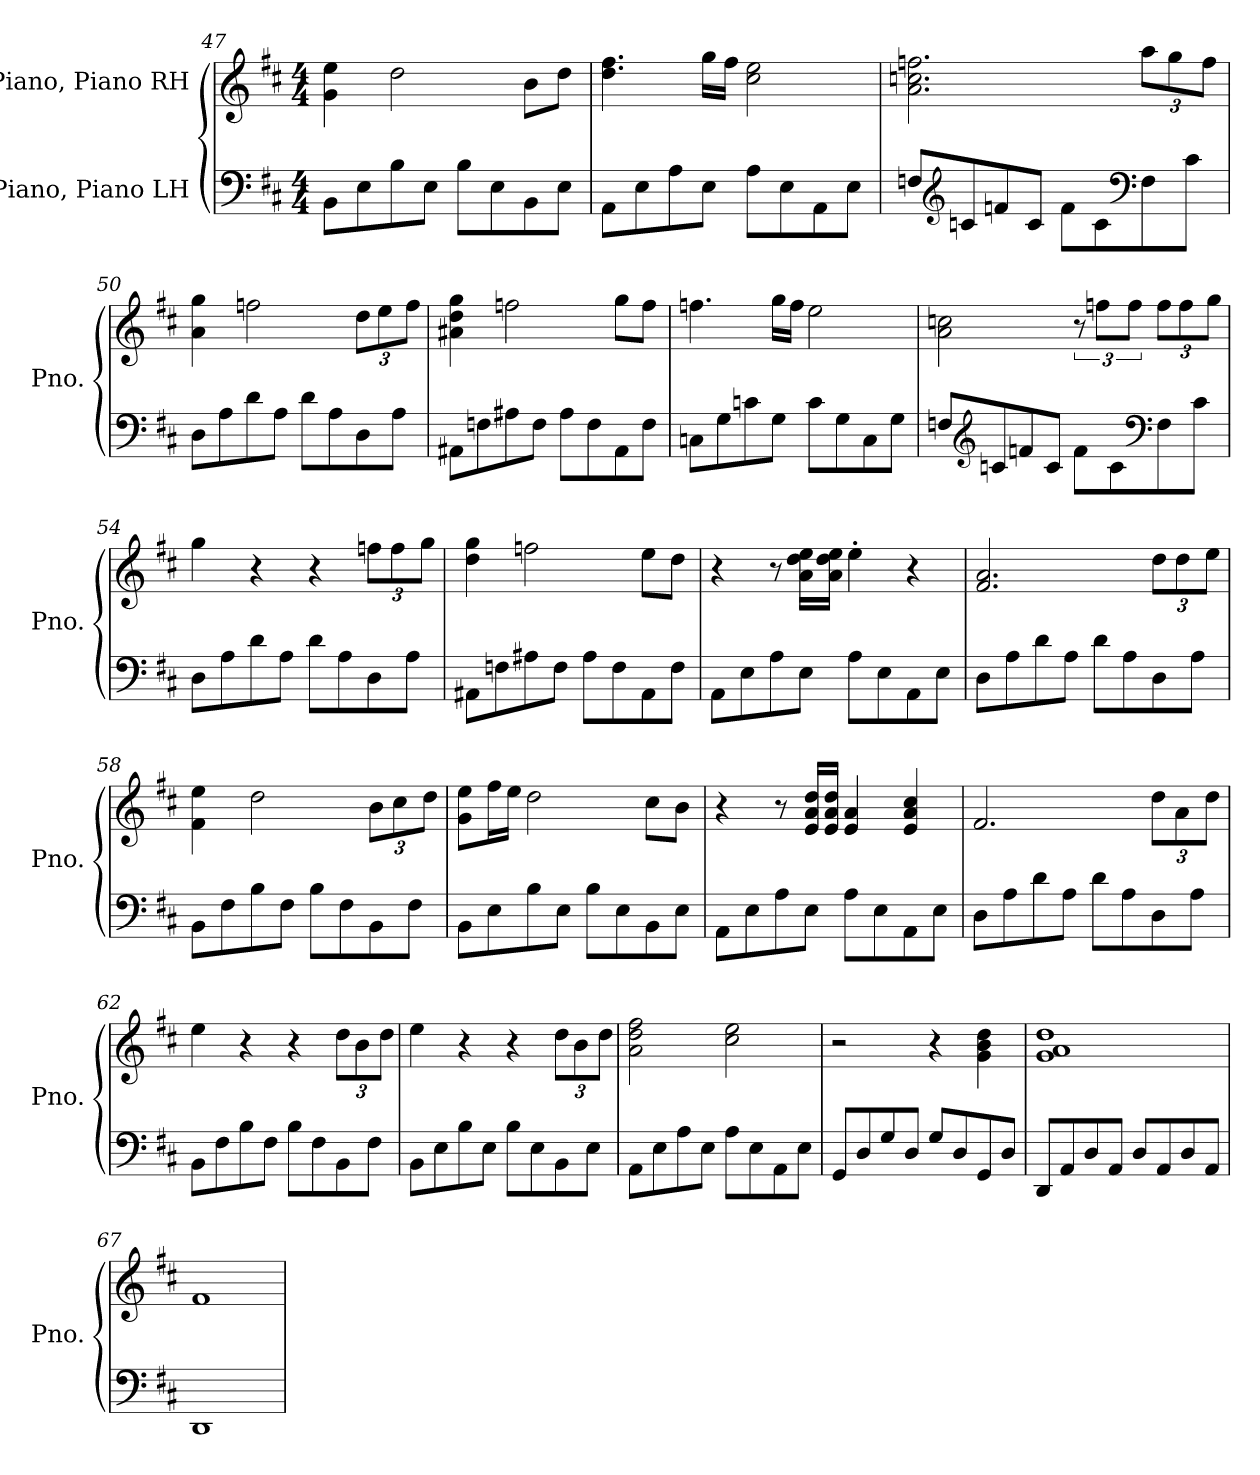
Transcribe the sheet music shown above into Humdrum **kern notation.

**kern	**kern
*part2	*part1
*staff2	*staff1
*I"Piano, Piano LH	*I"Piano, Piano RH
*I'Pno.	*I'Pno.
!!LO:LB:g=z
*clefF4	*clefG2
*k[f#c#]	*k[f#c#]
*M4/4	*M4/4
=47	=47
8BB\L	4g\ 4ee\
8E\	.
8B\	2dd\
8E\J	.
8B\L	.
8E\	.
8BB\	8b\L
8E\J	8dd\J
=48	=48
8AA\L	4.dd\ 4.ff#\
8E\	.
8A\	.
8E\J	16gg\LL
.	16ff#\JJ
8A\L	2cc#\ 2ee\
8E\	.
8AA\	.
8E\J	.
=49	=49
8Fn/L	2.a\ 2.ccn\ 2.ffn\
*clefG2	*
8cn/	.
8fn/	.
8c/J	.
8f\L	.
8c\	.
*clefF4	*
*	*Xbrackettup
8F\	12aa\L
.	12gg\
8c\J	.
.	12ff\J
=50	=50
8D\L	4a\ 4gg\
8A\	.
8d\	2ffn\
8A\J	.
8d\L	.
8A\	.
8D\	12dd\L
.	12ee\
8A\J	.
.	12ff\J
!!LO:LB:g=z
=51	=51
8AA#X\L	4a#X\ 4dd\ 4gg\
8Fn\	.
8A#X\	2ffn\
8F\J	.
8A#\L	.
8F\	.
8AA#\	8gg\L
8F\J	8ff\J
=52	=52
8Cn\L	4.ffn\
8G\	.
8cn\	.
8G\J	16gg\LL
.	16ff\JJ
8c\L	2ee\
8G\	.
8C\	.
8G\J	.
=53	=53
8Fn/L	2a\ 2ccn\
*clefG2	*
8cn/	.
8fn/	.
8c/J	.
*	*brackettup
8f\L	12r
.	12ffn\L
8c\	.
.	12ff\J
*clefF4	*
*	*Xbrackettup
8F\	12ff\L
.	12ff\
8c\J	.
.	12gg\J
!!LO:PB:g=z
=54	=54
8D\L	4gg\
8A\	.
8d\	4r
8A\J	.
8d\L	4r
8A\	.
8D\	12ffn\L
.	12ff\
8A\J	.
.	12gg\J
=55	=55
8AA#X\L	4dd\ 4gg\
8Fn\	.
8A#X\	2ffn\
8F\J	.
8A#\L	.
8F\	.
8AA#\	8ee\L
8F\J	8dd\J
=56	=56
8AA\L	4r
8E\	.
8A\	8r
8E\J	16a\ 16dd\ 16ee\LL
.	16a\ 16dd\ 16ee\JJ
8A\L	4ee'\
8E\	.
8AA\	4r
8E\J	.
=57	=57
8D\L	2.f#/ 2.a/
8A\	.
8d\	.
8A\J	.
8d\L	.
8A\	.
8D\	12dd\L
.	12dd\
8A\J	.
.	12ee\J
!!LO:LB:g=z
=58	=58
8BB\L	4f#\ 4ee\
8F#\	.
8B\	2dd\
8F#\J	.
8B\L	.
8F#\	.
8BB\	12b\L
.	12cc#\
8F#\J	.
.	12dd\J
=59	=59
8BB\L	8g\ 8ee\L
8E\	16ff#\L
.	16ee\JJ
8B\	2dd\
8E\J	.
8B\L	.
8E\	.
8BB\	8cc#\L
8E\J	8b\J
=60	=60
8AA\L	4r
8E\	.
8A\	8r
8E\J	16e/ 16a/ 16dd/LL
.	16e/ 16a/ 16dd/JJ
8A\L	4e/ 4a/
8E\	.
8AA\	4e/ 4a/ 4cc#/
8E\J	.
=61	=61
8D\L	2.f#/
8A\	.
8d\	.
8A\J	.
8d\L	.
8A\	.
8D\	12dd\L
.	12a\
8A\J	.
.	12dd\J
!!LO:LB:g=z
=62	=62
8BB\L	4ee\
8F#\	.
8B\	4r
8F#\J	.
8B\L	4r
8F#\	.
8BB\	12dd\L
.	12b\
8F#\J	.
.	12dd\J
=63	=63
8BB\L	4ee\
8E\	.
8B\	4r
8E\J	.
8B\L	4r
8E\	.
8BB\	12dd\L
.	12b\
8E\J	.
.	12dd\J
=64	=64
8AA\L	2a\ 2dd\ 2ff#\
8E\	.
8A\	.
8E\J	.
8A\L	2cc#\ 2ee\
8E\	.
8AA\	.
8E\J	.
=65	=65
8GG/L	2r
8D/	.
8G/	.
8D/J	.
8G/L	4r
8D/	.
8GG/	4g\ 4b\ 4dd\
8D/J	.
!!LO:LB:g=z
=66	=66
8DD/L	1g 1a 1dd
8AA/	.
8D/	.
8AA/J	.
8D/L	.
8AA/	.
8D/	.
8AA/J	.
=67	=67
1DD	1f#
=	=
*-	*-
